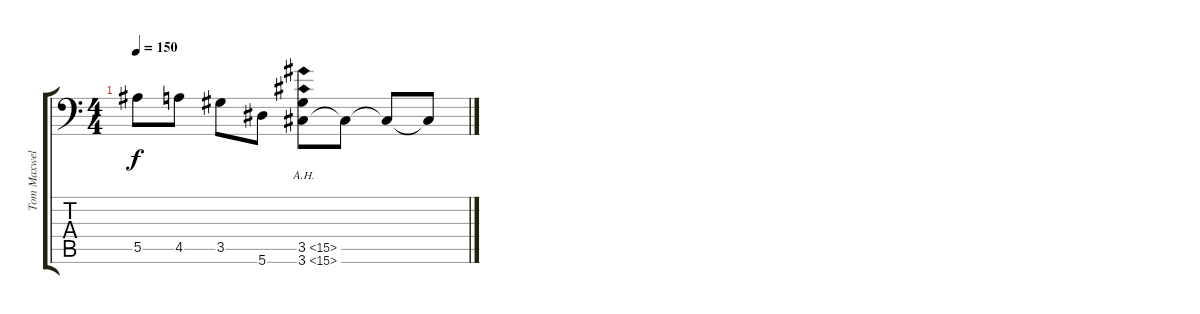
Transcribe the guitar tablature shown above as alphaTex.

\track ("Tom Maxwell" "Tom Maxwel") {instrument distortionguitar}
\staff {score tabs}
\tuning (C4 G3 Eb3 Bb2 F2 Bb1) {hide}
\ts (4 4)
\tempo 150
\clef f4
\ks c
5.5.8{dy f} 4.5.8 3.5.8 5.6.8 (3.5{ah 12} 3.6{ah 12}).8 3.6{t}.8 3.6{t}.8 3.6{t}.8
